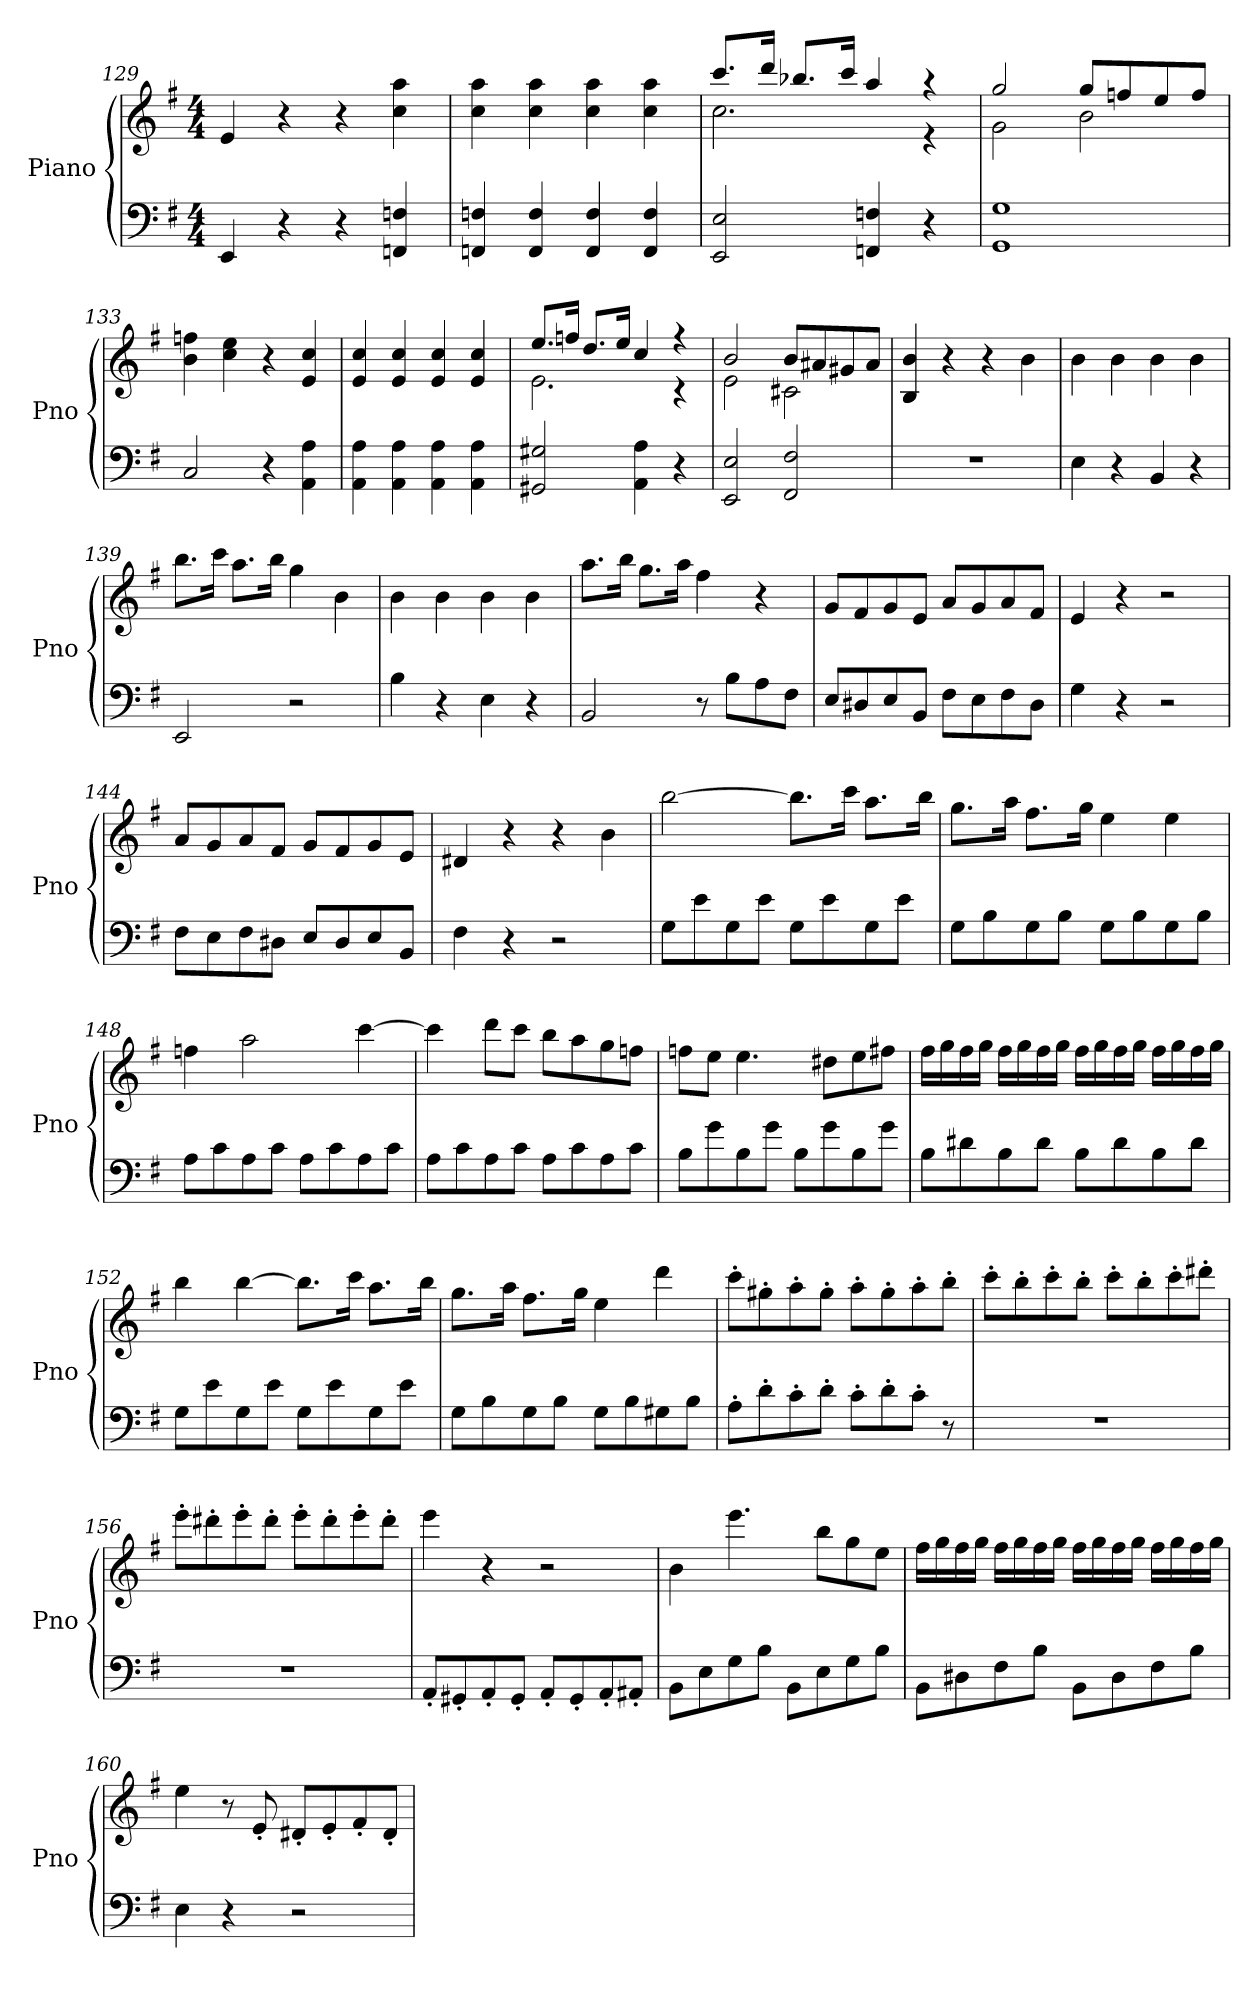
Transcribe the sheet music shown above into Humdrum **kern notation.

**kern	**kern
*part1	*part1
*staff2	*staff1
*I"Piano	*
*I'Pno	*
*clefF4	*clefG2
*k[f#]	*k[f#]
*M4/4	*M4/4
=129	=129
4EE/	4e/
4r	4r
4r	4r
4FFn/ 4Fn/	4cc\ 4aa\
!!LO:LB:g=z
=130	=130
4FFn/ 4Fn/	4cc\ 4aa\
4FF/ 4F/	4cc\ 4aa\
4FF/ 4F/	4cc\ 4aa\
4FF/ 4F/	4cc\ 4aa\
=131	=131
*	*^
2EE/ 2E/	8.ccc/L	2.cc\
.	16ddd/Jk	.
.	8.bb-X/L	.
.	16ccc/Jk	.
4FFn/ 4Fn/	4aa/	.
4r	4r	4r
=132	=132	=132
1GG 1G	2gg/	2g\
.	8gg/L	2b\
.	8ffn/	.
.	8ee/	.
.	8ff/J	.
*	*v	*v
=133	=133
2C/	4b\ 4ffn\
.	4cc\ 4ee\
4r	4r
4AA\ 4A\	4e/ 4cc/
=134	=134
4AA\ 4A\	4e/ 4cc/
4AA\ 4A\	4e/ 4cc/
4AA\ 4A\	4e/ 4cc/
4AA\ 4A\	4e/ 4cc/
=135	=135
*	*^
2GG#X/ 2G#X/	8.ee/L	2.e\
.	16ffn/Jk	.
.	8.dd/L	.
.	16ee/Jk	.
4AA\ 4A\	4cc/	.
4r	4r	4r
=136	=136	=136
2EE/ 2E/	2b/	2e\
2FF#/ 2F#/	8b/L	2c#X\
.	8a#X/	.
.	8g#X/	.
.	8a#/J	.
*	*v	*v
=137	=137
1r	4B/ 4b/
.	4r
.	4r
.	4b\
!!LO:PB:g=z
=138	=138
4E\	4b\
4r	4b\
4BB/	4b\
4r	4b\
=139	=139
2EE/	8.bb\L
.	16ccc\Jk
.	8.aa\L
.	16bb\Jk
2r	4gg\
.	4b\
=140	=140
4B\	4b\
4r	4b\
4E\	4b\
4r	4b\
=141	=141
2BB/	8.aa\L
.	16bb\Jk
.	8.gg\L
.	16aa\Jk
8r	4ff#\
8B\L	.
8A\	4r
8F#\J	.
=142	=142
8E/L	8g/L
8D#X/	8f#/
8E/	8g/
8BB/J	8e/J
8F#\L	8a/L
8E\	8g/
8F#\	8a/
8D#\J	8f#/J
=143	=143
4G\	4e/
4r	4r
2r	2r
=144	=144
8F#\L	8a/L
8E\	8g/
8F#\	8a/
8D#X\J	8f#/J
8E/L	8g/L
8D#/	8f#/
8E/	8g/
8BB/J	8e/J
=145	=145
4F#\	4d#X/
4r	4r
2r	4r
.	4b\
!!LO:LB:g=z
=146	=146
8G\L	[2bb\
8e\	.
8G\	.
8e\J	.
8G\L	8.bb\L]
8e\	.
.	16ccc\Jk
8G\	8.aa\L
8e\J	.
.	16bb\Jk
=147	=147
8G\L	8.gg\L
8B\	.
.	16aa\Jk
8G\	8.ff#\L
8B\J	.
.	16gg\Jk
8G\L	4ee\
8B\	.
8G\	4ee\
8B\J	.
=148	=148
8A\L	4ffn\
8c\	.
8A\	2aa\
8c\J	.
8A\L	.
8c\	.
8A\	[4ccc\
8c\J	.
=149	=149
8A\L	4ccc\]
8c\	.
8A\	8ddd\L
8c\J	8ccc\J
8A\L	8bb\L
8c\	8aa\
8A\	8gg\
8c\J	8ffn\J
=150	=150
8B\L	8ffn\L
8g\	8ee\J
8B\	4.ee\
8g\J	.
8B\L	.
8g\	8dd#X\L
8B\	8ee\
8g\J	8ff#X\J
!!LO:LB:g=z
=151	=151
8B\L	16ff#\LL
.	16gg\
8d#X\	16ff#\
.	16gg\JJ
8B\	16ff#\LL
.	16gg\
8d#\J	16ff#\
.	16gg\JJ
8B\L	16ff#\LL
.	16gg\
8d#\	16ff#\
.	16gg\JJ
8B\	16ff#\LL
.	16gg\
8d#\J	16ff#\
.	16gg\JJ
=152	=152
8G\L	4bb\
8e\	.
8G\	[4bb\
8e\J	.
8G\L	8.bb\L]
8e\	.
.	16ccc\Jk
8G\	8.aa\L
8e\J	.
.	16bb\Jk
=153	=153
8G\L	8.gg\L
8B\	.
.	16aa\Jk
8G\	8.ff#\L
8B\J	.
.	16gg\Jk
8G\L	4ee\
8B\	.
8G#X\	4ddd\
8B\J	.
=154	=154
8A'\L	8ccc'\L
8d'\	8gg#X'\
8c'\	8aa'\
8d'\J	8gg#'\J
8c'\L	8aa'\L
8d'\	8gg#'\
8c'\J	8aa'\
8r	8bb'\J
!!LO:LB:g=z
=155	=155
1r	8ccc'\L
.	8bb'\
.	8ccc'\
.	8bb'\J
.	8ccc'\L
.	8bb'\
.	8ccc'\
.	8ddd#X'\J
=156	=156
1r	8eee'\L
.	8ddd#X'\
.	8eee'\
.	8ddd#'\J
.	8eee'\L
.	8ddd#'\
.	8eee'\
.	8ddd#'\J
=157	=157
8AA'/L	4eee\
8GG#X'/	.
8AA'/	4r
8GG#'/J	.
8AA'/L	2r
8GG#'/	.
8AA'/	.
8AA#X'/J	.
=158	=158
8BB\L	4b\
8E\	.
8G\	4.eee\
8B\J	.
8BB\L	.
8E\	8bb\L
8G\	8gg\
8B\J	8ee\J
!!LO:LB:g=z
=159	=159
8BB\L	16ff#\LL
.	16gg\
8D#X\	16ff#\
.	16gg\JJ
8F#\	16ff#\LL
.	16gg\
8B\J	16ff#\
.	16gg\JJ
8BB\L	16ff#\LL
.	16gg\
8D#\	16ff#\
.	16gg\JJ
8F#\	16ff#\LL
.	16gg\
8B\J	16ff#\
.	16gg\JJ
=160	=160
4E\	4ee\
4r	8r
.	8e'/
2r	8d#X'/L
.	8e'/
.	8f#'/
.	8d#'/J
=	=
*-	*-
